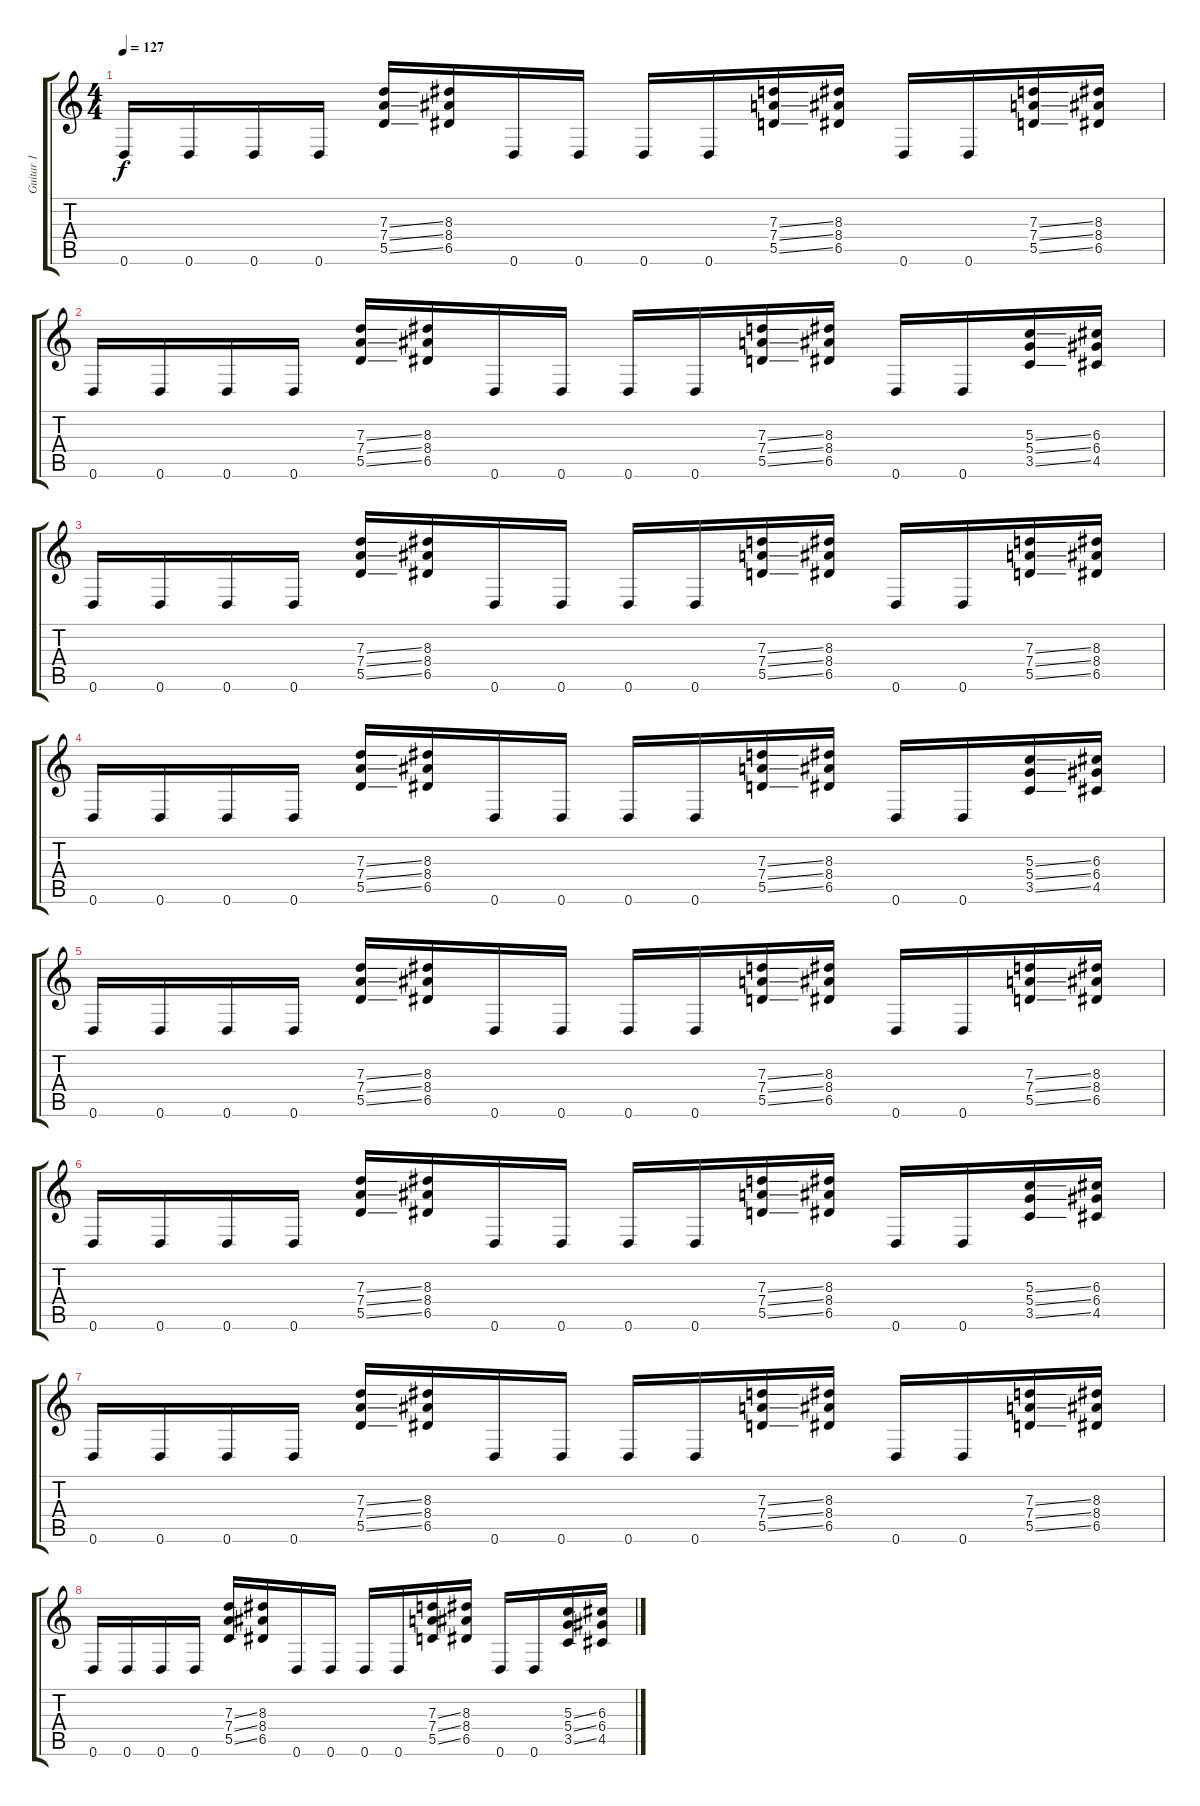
\track ("Guitar 1" "Guitar 1") {instrument distortionguitar}
\staff {score tabs}
\tuning (E4 B3 G3 D3 A2 D2) {hide}
\ts (4 4)
\tempo 127
\clef g2
\ks c
0.6.16{dy f} 0.6.16 0.6.16 0.6.16 (7.3{ss} 7.4{ss} 5.5{ss}).16 (8.3 8.4 6.5).16 0.6.16 0.6.16 0.6.16 0.6.16 (7.3{ss} 7.4{ss} 5.5{ss}).16 (8.3 8.4 6.5).16 0.6.16 0.6.16 (7.3{ss} 7.4{ss} 5.5{ss}).16 (8.3 8.4 6.5).16 |
0.6.16 0.6.16 0.6.16 0.6.16 (7.3{ss} 7.4{ss} 5.5{ss}).16 (8.3 8.4 6.5).16 0.6.16 0.6.16 0.6.16 0.6.16 (7.3{ss} 7.4{ss} 5.5{ss}).16 (8.3 8.4 6.5).16 0.6.16 0.6.16 (5.3{ss} 5.4{ss} 3.5{ss}).16 (6.3 6.4 4.5).16 |
0.6.16 0.6.16 0.6.16 0.6.16 (7.3{ss} 7.4{ss} 5.5{ss}).16 (8.3 8.4 6.5).16 0.6.16 0.6.16 0.6.16 0.6.16 (7.3{ss} 7.4{ss} 5.5{ss}).16 (8.3 8.4 6.5).16 0.6.16 0.6.16 (7.3{ss} 7.4{ss} 5.5{ss}).16 (8.3 8.4 6.5).16 |
0.6.16 0.6.16 0.6.16 0.6.16 (7.3{ss} 7.4{ss} 5.5{ss}).16 (8.3 8.4 6.5).16 0.6.16 0.6.16 0.6.16 0.6.16 (7.3{ss} 7.4{ss} 5.5{ss}).16 (8.3 8.4 6.5).16 0.6.16 0.6.16 (5.3{ss} 5.4{ss} 3.5{ss}).16 (6.3 6.4 4.5).16 |
0.6.16 0.6.16 0.6.16 0.6.16 (7.3{ss} 7.4{ss} 5.5{ss}).16 (8.3 8.4 6.5).16 0.6.16 0.6.16 0.6.16 0.6.16 (7.3{ss} 7.4{ss} 5.5{ss}).16 (8.3 8.4 6.5).16 0.6.16 0.6.16 (7.3{ss} 7.4{ss} 5.5{ss}).16 (8.3 8.4 6.5).16 |
0.6.16 0.6.16 0.6.16 0.6.16 (7.3{ss} 7.4{ss} 5.5{ss}).16 (8.3 8.4 6.5).16 0.6.16 0.6.16 0.6.16 0.6.16 (7.3{ss} 7.4{ss} 5.5{ss}).16 (8.3 8.4 6.5).16 0.6.16 0.6.16 (5.3{ss} 5.4{ss} 3.5{ss}).16 (6.3 6.4 4.5).16 |
0.6.16 0.6.16 0.6.16 0.6.16 (7.3{ss} 7.4{ss} 5.5{ss}).16 (8.3 8.4 6.5).16 0.6.16 0.6.16 0.6.16 0.6.16 (7.3{ss} 7.4{ss} 5.5{ss}).16 (8.3 8.4 6.5).16 0.6.16 0.6.16 (7.3{ss} 7.4{ss} 5.5{ss}).16 (8.3 8.4 6.5).16 |
0.6.16 0.6.16 0.6.16 0.6.16 (7.3{ss} 7.4{ss} 5.5{ss}).16 (8.3 8.4 6.5).16 0.6.16 0.6.16 0.6.16 0.6.16 (7.3{ss} 7.4{ss} 5.5{ss}).16 (8.3 8.4 6.5).16 0.6.16 0.6.16 (5.3{ss} 5.4{ss} 3.5{ss}).16 (6.3 6.4 4.5).16
